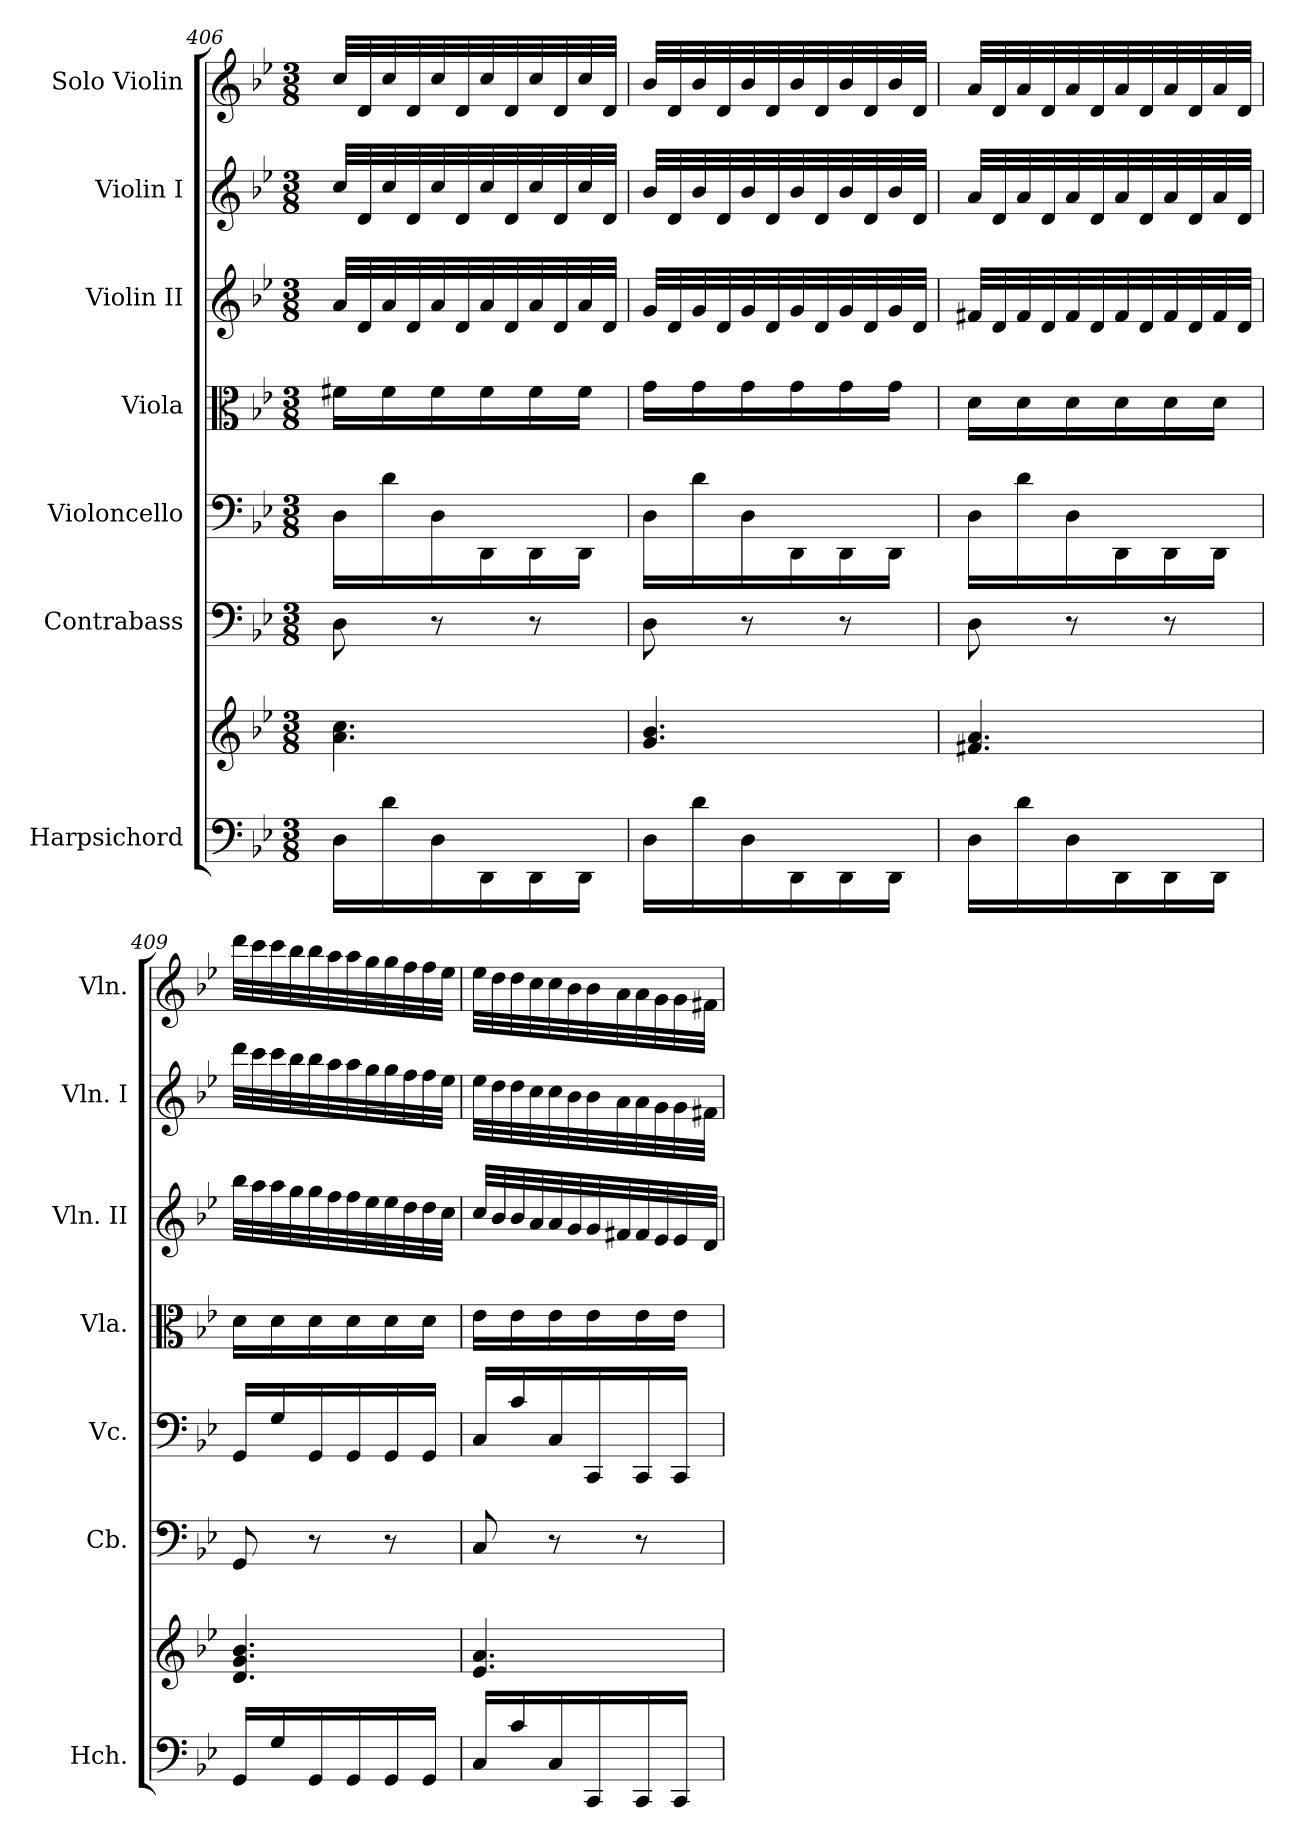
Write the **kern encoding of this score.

**kern	**kern	**kern	**kern	**kern	**kern	**kern	**kern
*part7	*part7	*part6	*part5	*part4	*part3	*part2	*part1
*staff8	*staff7	*staff6	*staff5	*staff4	*staff3	*staff2	*staff1
*I"Harpsichord	*	*I"Contrabass	*I"Violoncello	*I"Viola	*I"Violin II	*I"Violin I	*I"Solo Violin
*I'Hch.	*	*I'Cb.	*I'Vc.	*I'Vla.	*I'Vln. II	*I'Vln. I	*I'Vln.
!!LO:PB:g=z
*clefF4	*clefG2	*clefF4	*clefF4	*clefC3	*clefG2	*clefG2	*clefG2
*	*	*ITrd7c12	*	*	*	*	*
*k[b-e-]	*k[b-e-]	*k[b-e-]	*k[b-e-]	*k[b-e-]	*k[b-e-]	*k[b-e-]	*k[b-e-]
*M3/8	*M3/8	*M3/8	*M3/8	*M3/8	*M3/8	*M3/8	*M3/8
=406	=406	=406	=406	=406	=406	=406	=406
16D\LL	4.a\ 4.cc\	8DD\	16D\LL	16f#X\LL	32a/LLL	32cc/LLL	32cc/LLL
.	.	.	.	.	32d/	32d/	32d/
16d\	.	.	16d\	16f#\	32a/	32cc/	32cc/
.	.	.	.	.	32d/	32d/	32d/
16D\	.	8r	16D\	16f#\	32a/	32cc/	32cc/
.	.	.	.	.	32d/	32d/	32d/
16DD\	.	.	16DD\	16f#\	32a/	32cc/	32cc/
.	.	.	.	.	32d/	32d/	32d/
16DD\	.	8r	16DD\	16f#\	32a/	32cc/	32cc/
.	.	.	.	.	32d/	32d/	32d/
16DD\JJ	.	.	16DD\JJ	16f#\JJ	32a/	32cc/	32cc/
.	.	.	.	.	32d/JJJ	32d/JJJ	32d/JJJ
=407	=407	=407	=407	=407	=407	=407	=407
16D\LL	4.g/ 4.b-/	8DD\	16D\LL	16g\LL	32g/LLL	32b-/LLL	32b-/LLL
.	.	.	.	.	32d/	32d/	32d/
16d\	.	.	16d\	16g\	32g/	32b-/	32b-/
.	.	.	.	.	32d/	32d/	32d/
16D\	.	8r	16D\	16g\	32g/	32b-/	32b-/
.	.	.	.	.	32d/	32d/	32d/
16DD\	.	.	16DD\	16g\	32g/	32b-/	32b-/
.	.	.	.	.	32d/	32d/	32d/
16DD\	.	8r	16DD\	16g\	32g/	32b-/	32b-/
.	.	.	.	.	32d/	32d/	32d/
16DD\JJ	.	.	16DD\JJ	16g\JJ	32g/	32b-/	32b-/
.	.	.	.	.	32d/JJJ	32d/JJJ	32d/JJJ
=408	=408	=408	=408	=408	=408	=408	=408
16D\LL	4.f#X/ 4.a/	8DD\	16D\LL	16d\LL	32f#X/LLL	32a/LLL	32a/LLL
.	.	.	.	.	32d/	32d/	32d/
16d\	.	.	16d\	16d\	32f#/	32a/	32a/
.	.	.	.	.	32d/	32d/	32d/
16D\	.	8r	16D\	16d\	32f#/	32a/	32a/
.	.	.	.	.	32d/	32d/	32d/
16DD\	.	.	16DD\	16d\	32f#/	32a/	32a/
.	.	.	.	.	32d/	32d/	32d/
16DD\	.	8r	16DD\	16d\	32f#/	32a/	32a/
.	.	.	.	.	32d/	32d/	32d/
16DD\JJ	.	.	16DD\JJ	16d\JJ	32f#/	32a/	32a/
.	.	.	.	.	32d/JJJ	32d/JJJ	32d/JJJ
!!LO:PB:g=z
=409	=409	=409	=409	=409	=409	=409	=409
16GG/LL	4.d/ 4.g/ 4.b-/	8GGG/	16GG/LL	16d\LL	32bb-\LLL	32ddd\LLL	32ddd\LLL
.	.	.	.	.	32aa\	32ccc\	32ccc\
16G/	.	.	16G/	16d\	32aa\	32ccc\	32ccc\
.	.	.	.	.	32gg\	32bb-\	32bb-\
16GG/	.	8r	16GG/	16d\	32gg\	32bb-\	32bb-\
.	.	.	.	.	32ff\	32aa\	32aa\
16GG/	.	.	16GG/	16d\	32ff\	32aa\	32aa\
.	.	.	.	.	32ee-\	32gg\	32gg\
16GG/	.	8r	16GG/	16d\	32ee-\	32gg\	32gg\
.	.	.	.	.	32dd\	32ff\	32ff\
16GG/JJ	.	.	16GG/JJ	16d\JJ	32dd\	32ff\	32ff\
.	.	.	.	.	32cc\JJJ	32ee-\JJJ	32ee-\JJJ
=410	=410	=410	=410	=410	=410	=410	=410
16C/LL	4.e-/ 4.a/	8CC/	16C/LL	16e-\LL	32cc/LLL	32ee-\LLL	32ee-\LLL
.	.	.	.	.	32b-/	32dd\	32dd\
16c/	.	.	16c/	16e-\	32b-/	32dd\	32dd\
.	.	.	.	.	32a/	32cc\	32cc\
16C/	.	8r	16C/	16e-\	32a/	32cc\	32cc\
.	.	.	.	.	32g/	32b-\	32b-\
16CC/	.	.	16CC/	16e-\	32g/	32b-\	32b-\
.	.	.	.	.	32f#X/	32a\	32a\
16CC/	.	8r	16CC/	16e-\	32f#/	32a\	32a\
.	.	.	.	.	32e-/	32g\	32g\
16CC/JJ	.	.	16CC/JJ	16e-\JJ	32e-/	32g\	32g\
.	.	.	.	.	32d/JJJ	32f#X\JJJ	32f#X\JJJ
=	=	=	=	=	=	=	=
*-	*-	*-	*-	*-	*-	*-	*-
